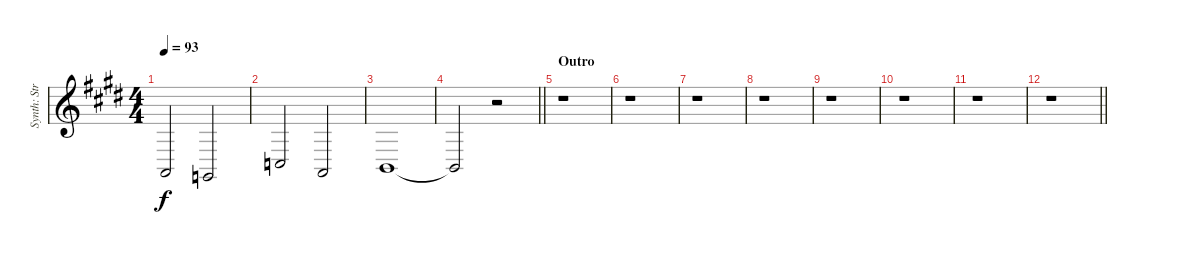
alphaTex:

\track ("Synth: Strings" "Synth: Str") {instrument stringensemble1}
\staff {score}
\tuning (E4 B3 G3 D3 A2 E2) {hide}
\ts (4 4)
\tempo 93
\clef g2
\ks c#minor
0.5.2{dy f} 3.6.2 |
3.5.2 0.5.2 |
2.5.1 |
\barLineRight lightlight
2.5{t}.2 r.2 |
\section ("" "Outro")
r.1 |
r.1 |
r.1 |
r.1 |
r.1 |
r.1 |
r.1 |
\barLineRight lightlight
r.1
